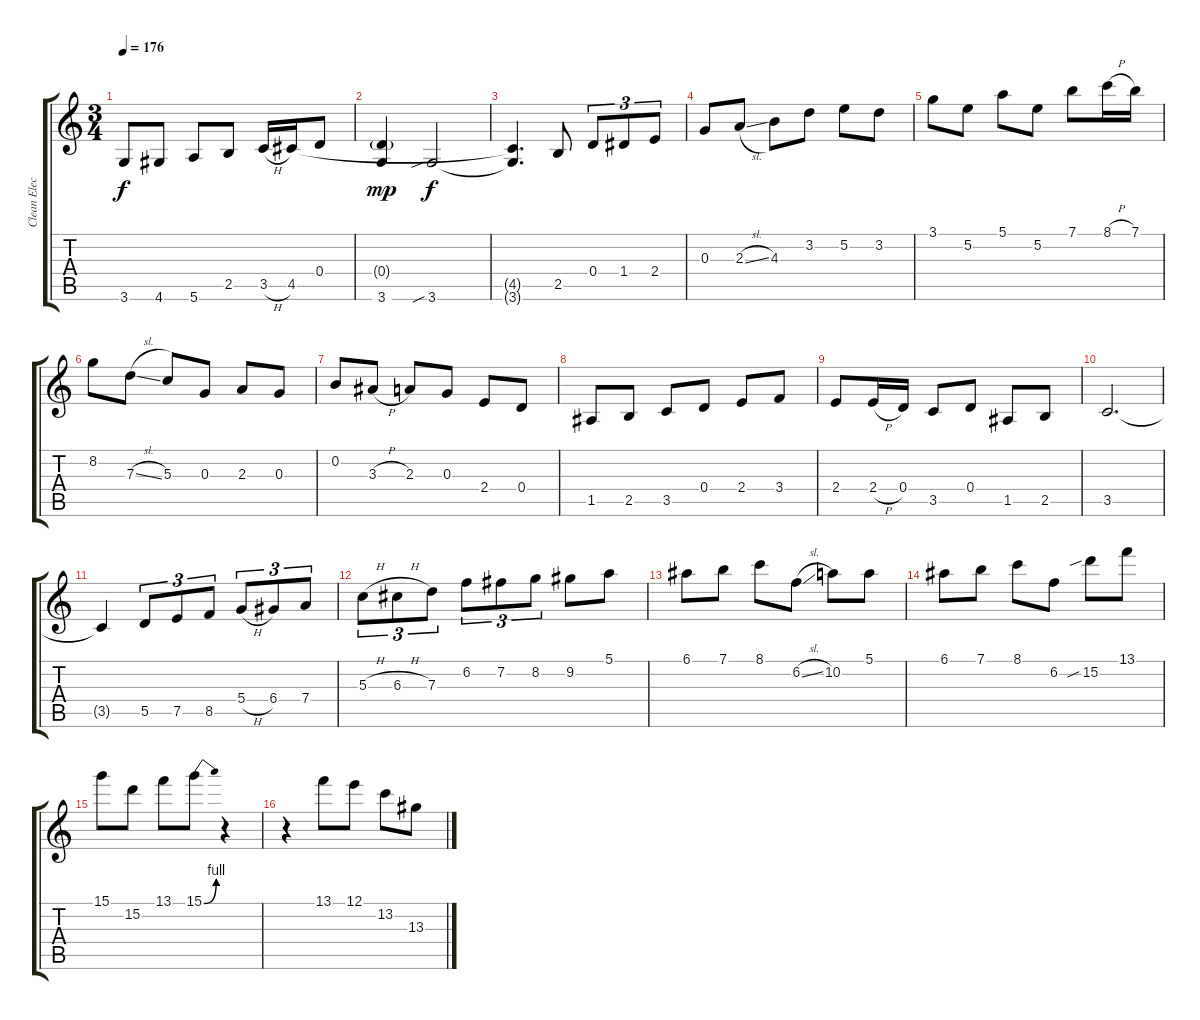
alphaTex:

\track ("Clean Elec/ Fills" "Clean Elec") {instrument electricguitarjazz}
\staff {score tabs}
\tuning (E4 B3 G3 D3 A2 E2) {hide}
\ts (3 4)
\tempo 176
\clef g2
\ks c
3.6.8{dy f} 4.6.8 5.6.8 2.5.8 3.5{h}.16 4.5.16 0.4.8 |
(0.4{g} 3.6).4{dy mp} 3.6{sib}.2{dy f} |
(4.5{t} 3.6{t}).4{d} 2.5.8 0.4.8{tu (3 2)} 1.4.8{tu (3 2)} 2.4.8{tu (3 2)} |
0.3.8 2.3{sl}.8 4.3.8 3.2.8 5.2.8 3.2.8 |
3.1.8 5.2.8 5.1.8 5.2.8 7.1.8 8.1{h}.16 7.1.16 |
8.2.8 7.3{sl}.8 5.3.8 0.3.8 2.3.8 0.3.8 |
0.2.8 3.3{h}.8 2.3.8 0.3.8 2.4.8 0.4.8 |
1.5.8 2.5.8 3.5.8 0.4.8 2.4.8 3.4.8 |
2.4.8 2.4{h}.16 0.4.16 3.5.8 0.4.8 1.5.8 2.5.8 |
3.5.2{d} |
3.5{t}.4 5.5.8{tu (3 2)} 7.5.8{tu (3 2)} 8.5.8{tu (3 2)} 5.4{h}.8{tu (3 2)} 6.4.8{tu (3 2)} 7.4.8{tu (3 2)} |
5.3{h}.8{tu (3 2)} 6.3{h}.8{tu (3 2)} 7.3.8{tu (3 2)} 6.2.8{tu (3 2)} 7.2.8{tu (3 2)} 8.2.8{tu (3 2)} 9.2.8 5.1.8 |
6.1.8 7.1.8 8.1.8 6.2{sl}.8 10.2.8 5.1.8 |
6.1.8 7.1.8 8.1.8 6.2.8 15.2{sib}.8 13.1.8 |
15.1.8 15.2.8 13.1.8 15.1{be (bend 0 0 60 4)}.8 r.4 |
r.4 13.1.8 12.1.8 13.2.8 13.3.8
